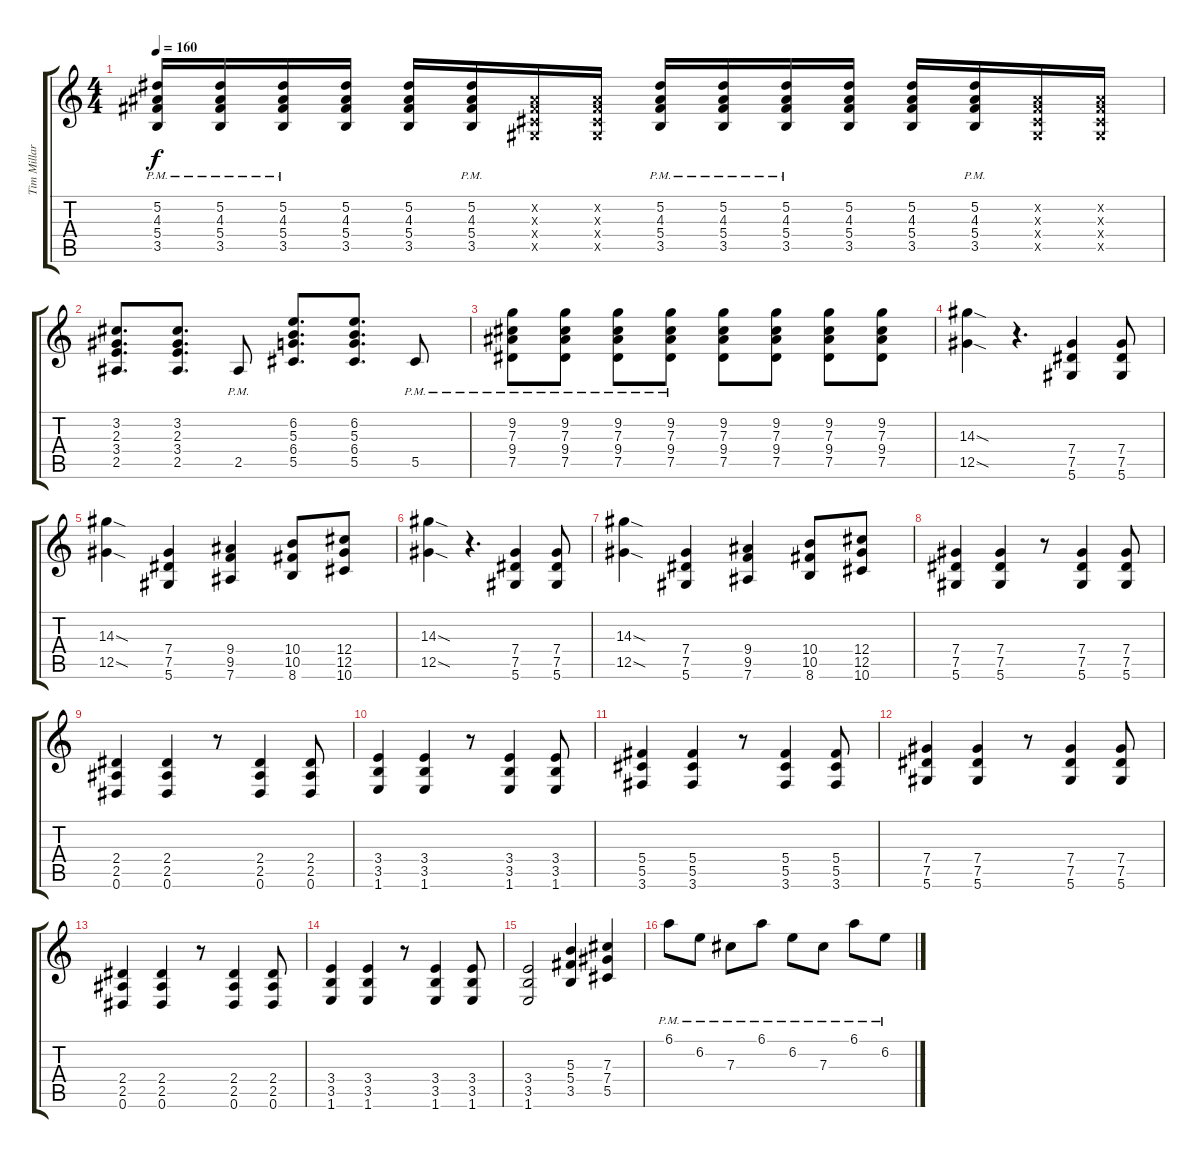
\track ("Tim Millar" "Tim Millar") {instrument distortionguitar}
\staff {score tabs}
\tuning (Eb4 Bb3 Gb3 Db3 Ab2 Eb2) {hide}
\ts (4 4)
\tempo 160
\clef g2
\ks c
(5.2{pm} 4.3 5.4 3.5).16{dy f} (5.2{pm} 4.3 5.4 3.5).16 (5.2{pm} 4.3 5.4 3.5).16 (5.2 4.3 5.4 3.5).16 (5.2 4.3 5.4 3.5).16 (5.2 4.3 5.4 3.5{pm}).16 (0.2{x} 0.3{x} 0.4{x} 0.5{x}).16 (0.2{x} 0.3{x} 0.4{x} 0.5{x}).16 (5.2{pm} 4.3 5.4 3.5).16 (5.2{pm} 4.3 5.4 3.5).16 (5.2{pm} 4.3 5.4 3.5).16 (5.2 4.3 5.4 3.5).16 (5.2 4.3 5.4 3.5).16 (5.2 4.3 5.4 3.5{pm}).16 (0.2{x} 0.3{x} 0.4{x} 0.5{x}).16 (0.2{x} 0.3{x} 0.4{x} 0.5{x}).16 |
(3.2 2.3 3.4 2.5).8{d} (3.2 2.3 3.4 2.5).8{d} 2.5{pm}.8 (6.2 5.3 6.4 5.5).8{d} (6.2 5.3 6.4 5.5).8{d} 5.5{pm}.8 |
(9.2{pm} 7.3{pm} 9.4{pm} 7.5{pm}).8 (9.2{pm} 7.3{pm} 9.4{pm} 7.5{pm}).8 (9.2{pm} 7.3{pm} 9.4{pm} 7.5{pm}).8 (9.2{pm} 7.3{pm} 9.4{pm} 7.5{pm}).8 (9.2 7.3 9.4 7.5).8 (9.2 7.3 9.4 7.5).8 (9.2 7.3 9.4 7.5).8 (9.2 7.3 9.4 7.5).8 |
(14.3{sod} 12.5{sod}).4 r.4{d} (7.4 7.5 5.6).4 (7.4 7.5 5.6).8 |
(14.3{sod} 12.5{sod}).4 (7.4 7.5 5.6).4 (9.4 9.5 7.6).4 (10.4 10.5 8.6).8 (12.4 12.5 10.6).8 |
(14.3{sod} 12.5{sod}).4 r.4{d} (7.4 7.5 5.6).4 (7.4 7.5 5.6).8 |
(14.3{sod} 12.5{sod}).4 (7.4 7.5 5.6).4 (9.4 9.5 7.6).4 (10.4 10.5 8.6).8 (12.4 12.5 10.6).8 |
(7.4 7.5 5.6).4 (7.4 7.5 5.6).4 r.8 (7.4 7.5 5.6).4 (7.4 7.5 5.6).8 |
(2.4 2.5 0.6).4 (2.4 2.5 0.6).4 r.8 (2.4 2.5 0.6).4 (2.4 2.5 0.6).8 |
(3.4 3.5 1.6).4 (3.4 3.5 1.6).4 r.8 (3.4 3.5 1.6).4 (3.4 3.5 1.6).8 |
(5.4 5.5 3.6).4 (5.4 5.5 3.6).4 r.8 (5.4 5.5 3.6).4 (5.4 5.5 3.6).8 |
(7.4 7.5 5.6).4 (7.4 7.5 5.6).4 r.8 (7.4 7.5 5.6).4 (7.4 7.5 5.6).8 |
(2.4 2.5 0.6).4 (2.4 2.5 0.6).4 r.8 (2.4 2.5 0.6).4 (2.4 2.5 0.6).8 |
(3.4 3.5 1.6).4 (3.4 3.5 1.6).4 r.8 (3.4 3.5 1.6).4 (3.4 3.5 1.6).8 |
(3.4 3.5 1.6).2 (5.3 5.4 3.5).4 (7.3 7.4 5.5).4 |
6.1{pm}.8 6.2{pm}.8 7.3{pm}.8 6.1{pm}.8 6.2{pm}.8 7.3{pm}.8 6.1{pm}.8 6.2{pm}.8
